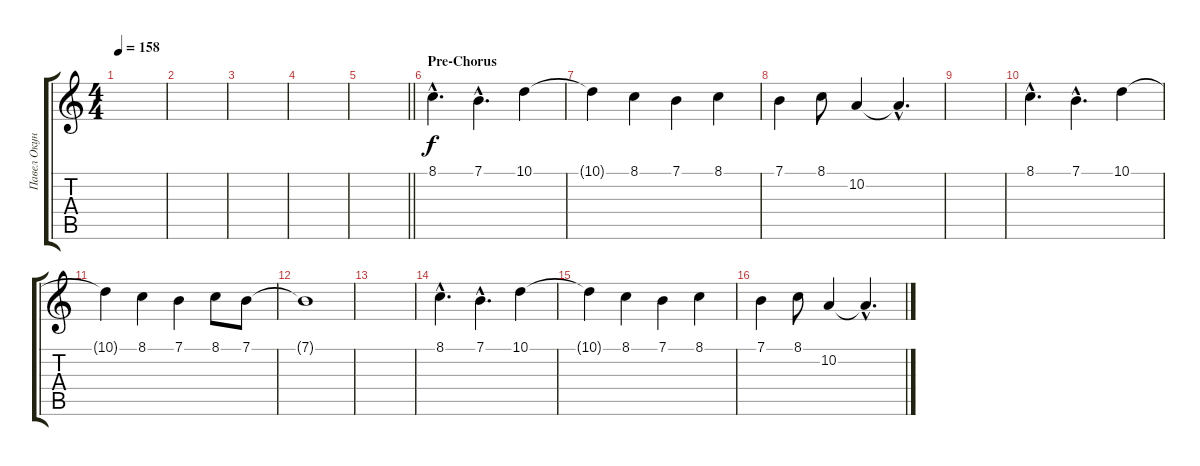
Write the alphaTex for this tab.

\track ("Павел Окунев" "Павел Окун") {instrument lead2sawtooth}
\staff {score tabs}
\tuning (E4 B3 G3 D3 A2 E2) {hide}
\ts (4 4)
\tempo 158
\clef g2
\ks c
|
|
|
|
\barLineRight lightlight
|
\section ("" "Pre-Chorus")
8.1{hac}.4{d} 7.1{hac}.4{d} 10.1.4 |
10.1{t}.4 8.1.4 7.1.4 8.1.4 |
7.1.4 8.1.8 10.2.4 10.2{hac t}.4{d} |
|
8.1{hac}.4{d} 7.1{hac}.4{d} 10.1.4 |
10.1{t}.4 8.1.4 7.1.4 8.1.8 7.1.8 |
7.1{t}.1 |
|
8.1{hac}.4{d} 7.1{hac}.4{d} 10.1.4 |
10.1{t}.4 8.1.4 7.1.4 8.1.4 |
7.1.4 8.1.8 10.2.4 10.2{hac t}.4{d}
